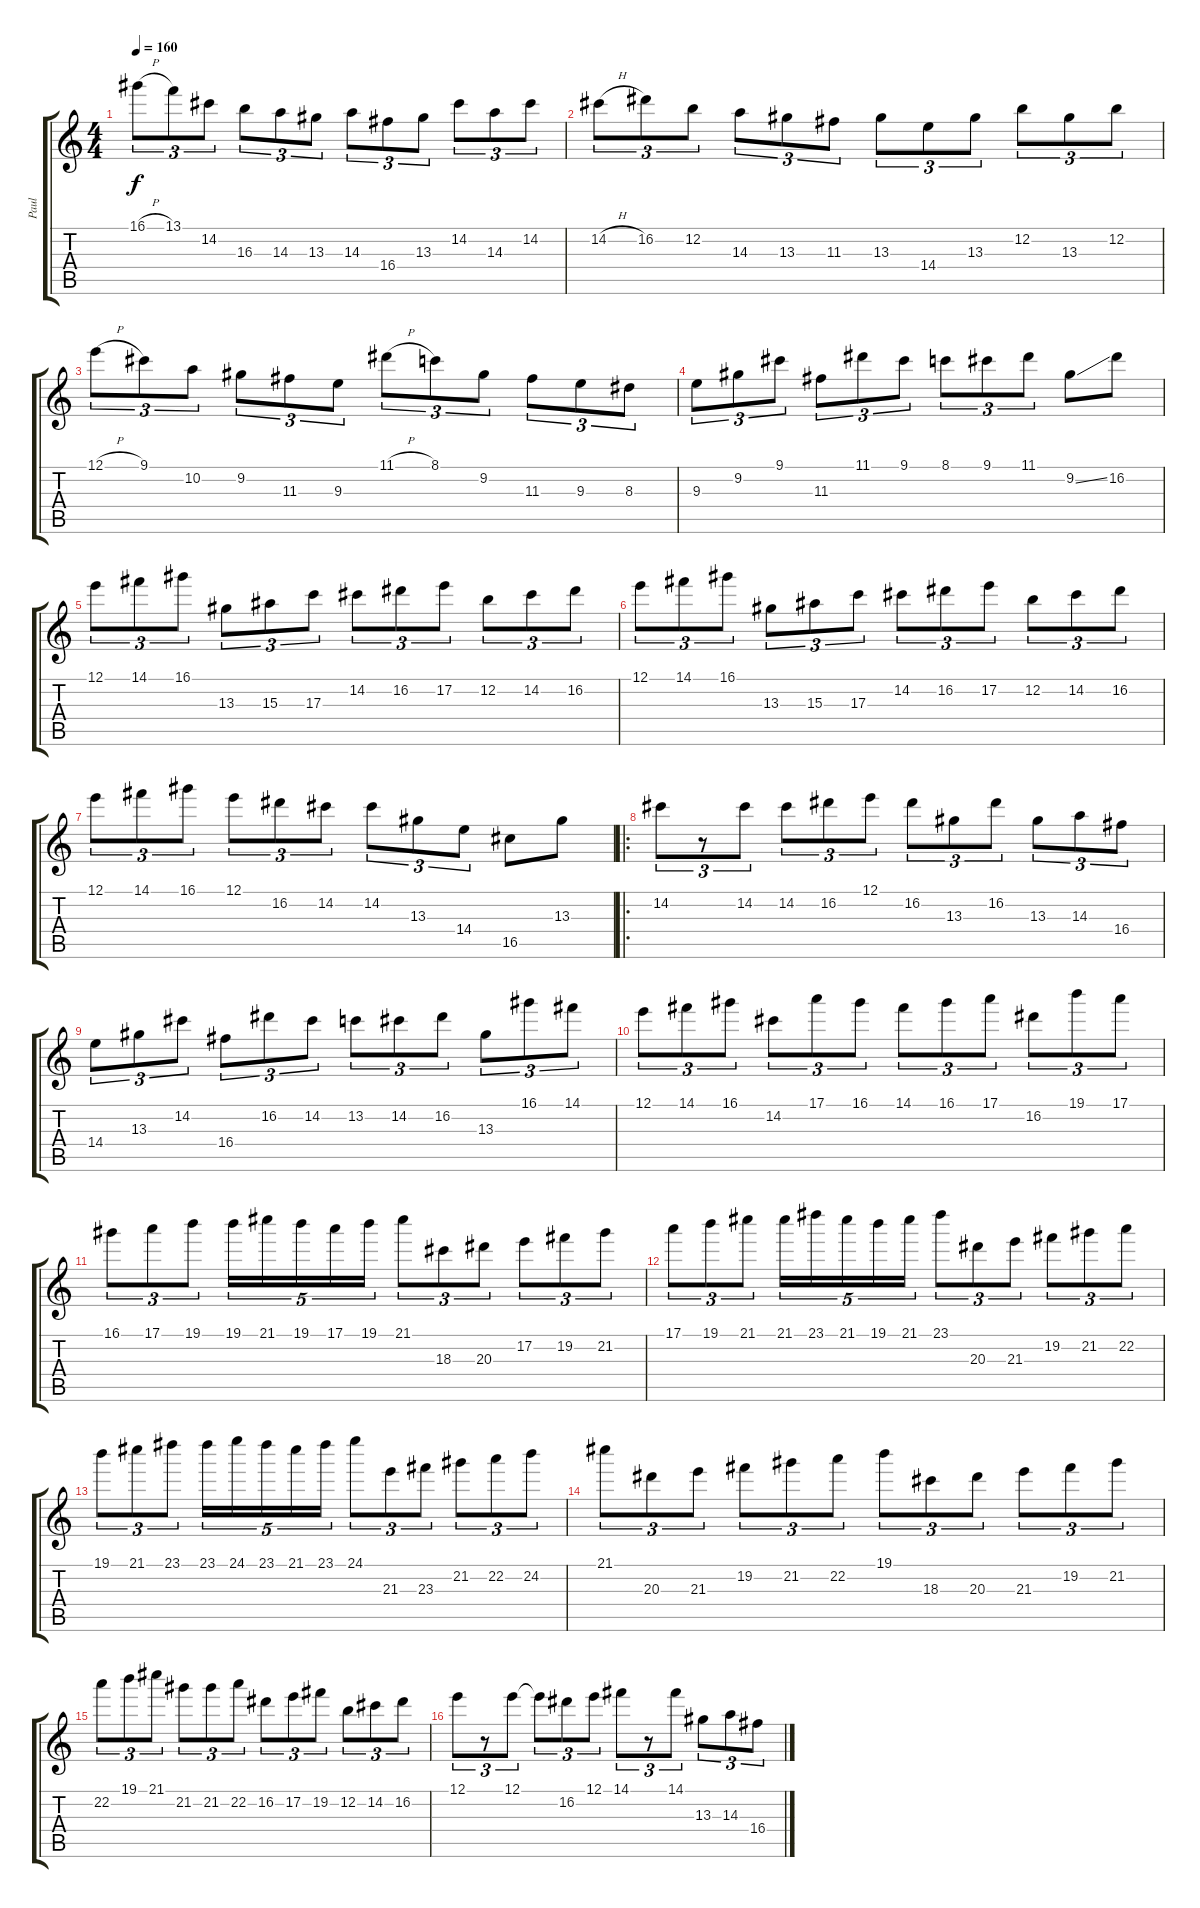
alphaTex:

\track ("Paul" "Paul") {instrument acousticguitarnylon}
\staff {score tabs}
\tuning (E4 B3 G3 D3 A2 E2) {hide}
\ts (4 4)
\tempo 160
\clef g2
\ks c
16.1{h}.8{tu (3 2) dy f} 13.1.8{tu (3 2)} 14.2.8{tu (3 2)} 16.3.8{tu (3 2)} 14.3.8{tu (3 2)} 13.3.8{tu (3 2)} 14.3.8{tu (3 2)} 16.4.8{tu (3 2)} 13.3.8{tu (3 2)} 14.2.8{tu (3 2)} 14.3.8{tu (3 2)} 14.2.8{tu (3 2)} |
14.2{h}.8{tu (3 2)} 16.2.8{tu (3 2)} 12.2.8{tu (3 2)} 14.3.8{tu (3 2)} 13.3.8{tu (3 2)} 11.3.8{tu (3 2)} 13.3.8{tu (3 2)} 14.4.8{tu (3 2)} 13.3.8{tu (3 2)} 12.2.8{tu (3 2)} 13.3.8{tu (3 2)} 12.2.8{tu (3 2)} |
12.1{h}.8{tu (3 2)} 9.1.8{tu (3 2)} 10.2.8{tu (3 2)} 9.2.8{tu (3 2)} 11.3.8{tu (3 2)} 9.3.8{tu (3 2)} 11.1{h}.8{tu (3 2)} 8.1.8{tu (3 2)} 9.2.8{tu (3 2)} 11.3.8{tu (3 2)} 9.3.8{tu (3 2)} 8.3.8{tu (3 2)} |
9.3.8{tu (3 2)} 9.2.8{tu (3 2)} 9.1.8{tu (3 2)} 11.3.8{tu (3 2)} 11.1.8{tu (3 2)} 9.1.8{tu (3 2)} 8.1.8{tu (3 2)} 9.1.8{tu (3 2)} 11.1.8{tu (3 2)} 9.2{ss}.8 16.2.8 |
12.1.8{tu (3 2)} 14.1.8{tu (3 2)} 16.1.8{tu (3 2)} 13.3.8{tu (3 2)} 15.3.8{tu (3 2)} 17.3.8{tu (3 2)} 14.2.8{tu (3 2)} 16.2.8{tu (3 2)} 17.2.8{tu (3 2)} 12.2.8{tu (3 2)} 14.2.8{tu (3 2)} 16.2.8{tu (3 2)} |
12.1.8{tu (3 2)} 14.1.8{tu (3 2)} 16.1.8{tu (3 2)} 13.3.8{tu (3 2)} 15.3.8{tu (3 2)} 17.3.8{tu (3 2)} 14.2.8{tu (3 2)} 16.2.8{tu (3 2)} 17.2.8{tu (3 2)} 12.2.8{tu (3 2)} 14.2.8{tu (3 2)} 16.2.8{tu (3 2)} |
12.1.8{tu (3 2)} 14.1.8{tu (3 2)} 16.1.8{tu (3 2)} 12.1.8{tu (3 2)} 16.2.8{tu (3 2)} 14.2.8{tu (3 2)} 14.2.8{tu (3 2)} 13.3.8{tu (3 2)} 14.4.8{tu (3 2)} 16.5.8 13.3.8 |
\ro
14.2.8{tu (3 2)} r.8{tu (3 2)} 14.2.8{tu (3 2)} 14.2.8{tu (3 2)} 16.2.8{tu (3 2)} 12.1.8{tu (3 2)} 16.2.8{tu (3 2)} 13.3.8{tu (3 2)} 16.2.8{tu (3 2)} 13.3.8{tu (3 2)} 14.3.8{tu (3 2)} 16.4.8{tu (3 2)} |
14.4.8{tu (3 2)} 13.3.8{tu (3 2)} 14.2.8{tu (3 2)} 16.4.8{tu (3 2)} 16.2.8{tu (3 2)} 14.2.8{tu (3 2)} 13.2.8{tu (3 2)} 14.2.8{tu (3 2)} 16.2.8{tu (3 2)} 13.3.8{tu (3 2)} 16.1.8{tu (3 2)} 14.1.8{tu (3 2)} |
12.1.8{tu (3 2)} 14.1.8{tu (3 2)} 16.1.8{tu (3 2)} 14.2.8{tu (3 2)} 17.1.8{tu (3 2)} 16.1.8{tu (3 2)} 14.1.8{tu (3 2)} 16.1.8{tu (3 2)} 17.1.8{tu (3 2)} 16.2.8{tu (3 2)} 19.1.8{tu (3 2)} 17.1.8{tu (3 2)} |
16.1.8{tu (3 2)} 17.1.8{tu (3 2)} 19.1.8{tu (3 2)} 19.1.16{tu (5 4)} 21.1.16{tu (5 4)} 19.1.16{tu (5 4)} 17.1.16{tu (5 4)} 19.1.16{tu (5 4)} 21.1.8{tu (3 2)} 18.3.8{tu (3 2)} 20.3.8{tu (3 2)} 17.2.8{tu (3 2)} 19.2.8{tu (3 2)} 21.2.8{tu (3 2)} |
17.1.8{tu (3 2)} 19.1.8{tu (3 2)} 21.1.8{tu (3 2)} 21.1.16{tu (5 4)} 23.1.16{tu (5 4)} 21.1.16{tu (5 4)} 19.1.16{tu (5 4)} 21.1.16{tu (5 4)} 23.1.8{tu (3 2)} 20.3.8{tu (3 2)} 21.3.8{tu (3 2)} 19.2.8{tu (3 2)} 21.2.8{tu (3 2)} 22.2.8{tu (3 2)} |
19.1.8{tu (3 2)} 21.1.8{tu (3 2)} 23.1.8{tu (3 2)} 23.1.16{tu (5 4)} 24.1.16{tu (5 4)} 23.1.16{tu (5 4)} 21.1.16{tu (5 4)} 23.1.16{tu (5 4)} 24.1.8{tu (3 2)} 21.3.8{tu (3 2)} 23.3.8{tu (3 2)} 21.2.8{tu (3 2)} 22.2.8{tu (3 2)} 24.2.8{tu (3 2)} |
21.1.8{tu (3 2)} 20.3.8{tu (3 2)} 21.3.8{tu (3 2)} 19.2.8{tu (3 2)} 21.2.8{tu (3 2)} 22.2.8{tu (3 2)} 19.1.8{tu (3 2)} 18.3.8{tu (3 2)} 20.3.8{tu (3 2)} 21.3.8{tu (3 2)} 19.2.8{tu (3 2)} 21.2.8{tu (3 2)} |
22.2.8{tu (3 2)} 19.1.8{tu (3 2)} 21.1.8{tu (3 2)} 21.2.8{tu (3 2)} 21.2.8{tu (3 2)} 22.2.8{tu (3 2)} 16.2.8{tu (3 2)} 17.2.8{tu (3 2)} 19.2.8{tu (3 2)} 12.2.8{tu (3 2)} 14.2.8{tu (3 2)} 16.2.8{tu (3 2)} |
12.1.8{tu (3 2)} r.8{tu (3 2)} 12.1.8{tu (3 2)} 12.1{t}.8{tu (3 2)} 16.2.8{tu (3 2)} 12.1.8{tu (3 2)} 14.1.8{tu (3 2)} r.8{tu (3 2)} 14.1.8{tu (3 2)} 13.3.8{tu (3 2)} 14.3.8{tu (3 2)} 16.4.8{tu (3 2)}
